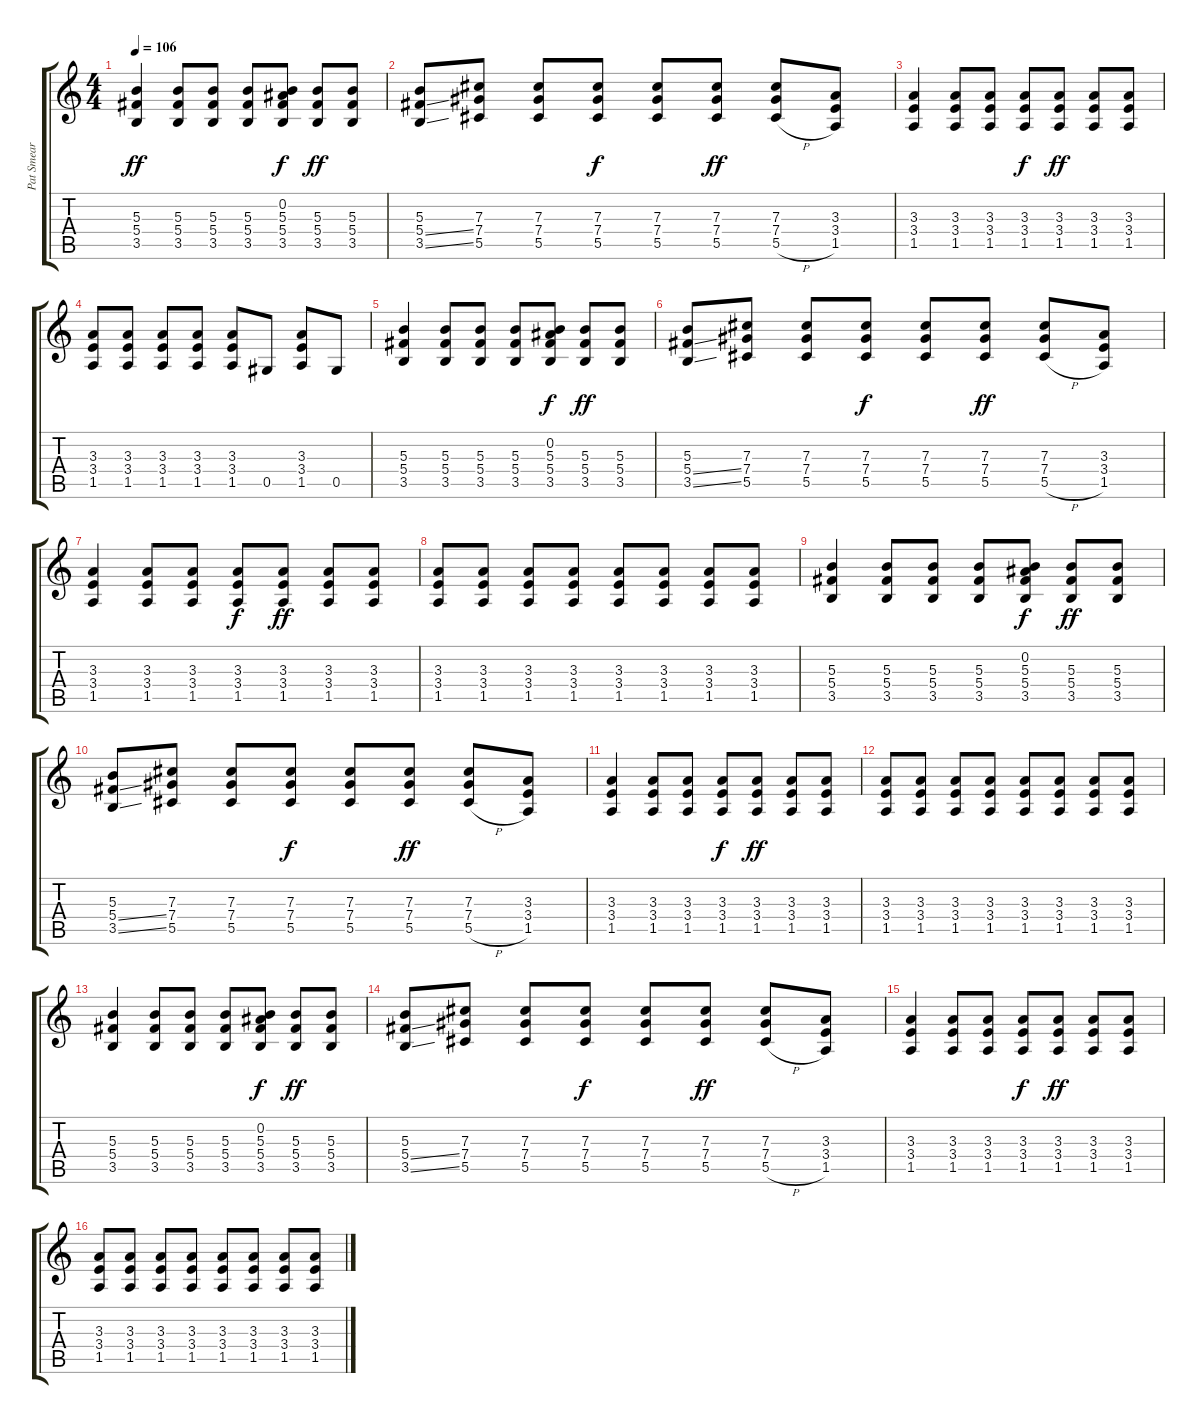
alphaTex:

\track ("Pat Smear Friendly :)" "Pat Smear ") {instrument distortionguitar}
\staff {score tabs}
\tuning (Eb4 Bb3 Gb3 Db3 Ab2 Eb2) {hide}
\ts (4 4)
\tempo 106
\clef g2
\ks c
(5.3 5.4 3.5).4{dy ff} (5.3 5.4 3.5).8 (5.3 5.4 3.5).8 (5.3 5.4 3.5).8 (0.2{t} 5.3 5.4 3.5).8{dy f} (5.3 5.4 3.5).8{dy ff} (5.3 5.4 3.5).8 |
(5.3 5.4{ss} 3.5{ss}).8 (7.3 7.4 5.5).8 (7.3 7.4 5.5).8 (7.3 7.4 5.5).8{dy f} (7.3 7.4 5.5).8 (7.3 7.4 5.5).8{dy ff} (7.3 7.4 5.5{h}).8 (3.3 3.4 1.5).8 |
(3.3 3.4 1.5).4 (3.3 3.4 1.5).8 (3.3 3.4 1.5).8 (3.3 3.4 1.5).8{dy f} (3.3 3.4 1.5).8{dy ff} (3.3 3.4 1.5).8 (3.3 3.4 1.5).8 |
(3.3 3.4 1.5).8 (3.3 3.4 1.5).8 (3.3 3.4 1.5).8 (3.3 3.4 1.5).8 (3.3 3.4 1.5).8 0.5.8 (3.3 3.4 1.5).8 0.5.8 |
(5.3 5.4 3.5).4 (5.3 5.4 3.5).8 (5.3 5.4 3.5).8 (5.3 5.4 3.5).8 (0.2 5.3 5.4 3.5).8{dy f} (5.3 5.4 3.5).8{dy ff} (5.3 5.4 3.5).8 |
(5.3 5.4{ss} 3.5{ss}).8 (7.3 7.4 5.5).8 (7.3 7.4 5.5).8 (7.3 7.4 5.5).8{dy f} (7.3 7.4 5.5).8 (7.3 7.4 5.5).8{dy ff} (7.3 7.4 5.5{h}).8 (3.3 3.4 1.5).8 |
(3.3 3.4 1.5).4 (3.3 3.4 1.5).8 (3.3 3.4 1.5).8 (3.3 3.4 1.5).8{dy f} (3.3 3.4 1.5).8{dy ff} (3.3 3.4 1.5).8 (3.3 3.4 1.5).8 |
(3.3 3.4 1.5).8 (3.3 3.4 1.5).8 (3.3 3.4 1.5).8 (3.3 3.4 1.5).8 (3.3 3.4 1.5).8 (3.3 3.4 1.5).8 (3.3 3.4 1.5).8 (3.3 3.4 1.5).8 |
(5.3 5.4 3.5).4 (5.3 5.4 3.5).8 (5.3 5.4 3.5).8 (5.3 5.4 3.5).8 (0.2 5.3 5.4 3.5).8{dy f} (5.3 5.4 3.5).8{dy ff} (5.3 5.4 3.5).8 |
(5.3 5.4{ss} 3.5{ss}).8 (7.3 7.4 5.5).8 (7.3 7.4 5.5).8 (7.3 7.4 5.5).8{dy f} (7.3 7.4 5.5).8 (7.3 7.4 5.5).8{dy ff} (7.3 7.4 5.5{h}).8 (3.3 3.4 1.5).8 |
(3.3 3.4 1.5).4 (3.3 3.4 1.5).8 (3.3 3.4 1.5).8 (3.3 3.4 1.5).8{dy f} (3.3 3.4 1.5).8{dy ff} (3.3 3.4 1.5).8 (3.3 3.4 1.5).8 |
(3.3 3.4 1.5).8 (3.3 3.4 1.5).8 (3.3 3.4 1.5).8 (3.3 3.4 1.5).8 (3.3 3.4 1.5).8 (3.3 3.4 1.5).8 (3.3 3.4 1.5).8 (3.3 3.4 1.5).8 |
(5.3 5.4 3.5).4 (5.3 5.4 3.5).8 (5.3 5.4 3.5).8 (5.3 5.4 3.5).8 (0.2 5.3 5.4 3.5).8{dy f} (5.3 5.4 3.5).8{dy ff} (5.3 5.4 3.5).8 |
(5.3 5.4{ss} 3.5{ss}).8 (7.3 7.4 5.5).8 (7.3 7.4 5.5).8 (7.3 7.4 5.5).8{dy f} (7.3 7.4 5.5).8 (7.3 7.4 5.5).8{dy ff} (7.3 7.4 5.5{h}).8 (3.3 3.4 1.5).8 |
(3.3 3.4 1.5).4 (3.3 3.4 1.5).8 (3.3 3.4 1.5).8 (3.3 3.4 1.5).8{dy f} (3.3 3.4 1.5).8{dy ff} (3.3 3.4 1.5).8 (3.3 3.4 1.5).8 |
(3.3 3.4 1.5).8 (3.3 3.4 1.5).8 (3.3 3.4 1.5).8 (3.3 3.4 1.5).8 (3.3 3.4 1.5).8 (3.3 3.4 1.5).8 (3.3 3.4 1.5).8 (3.3 3.4 1.5).8
